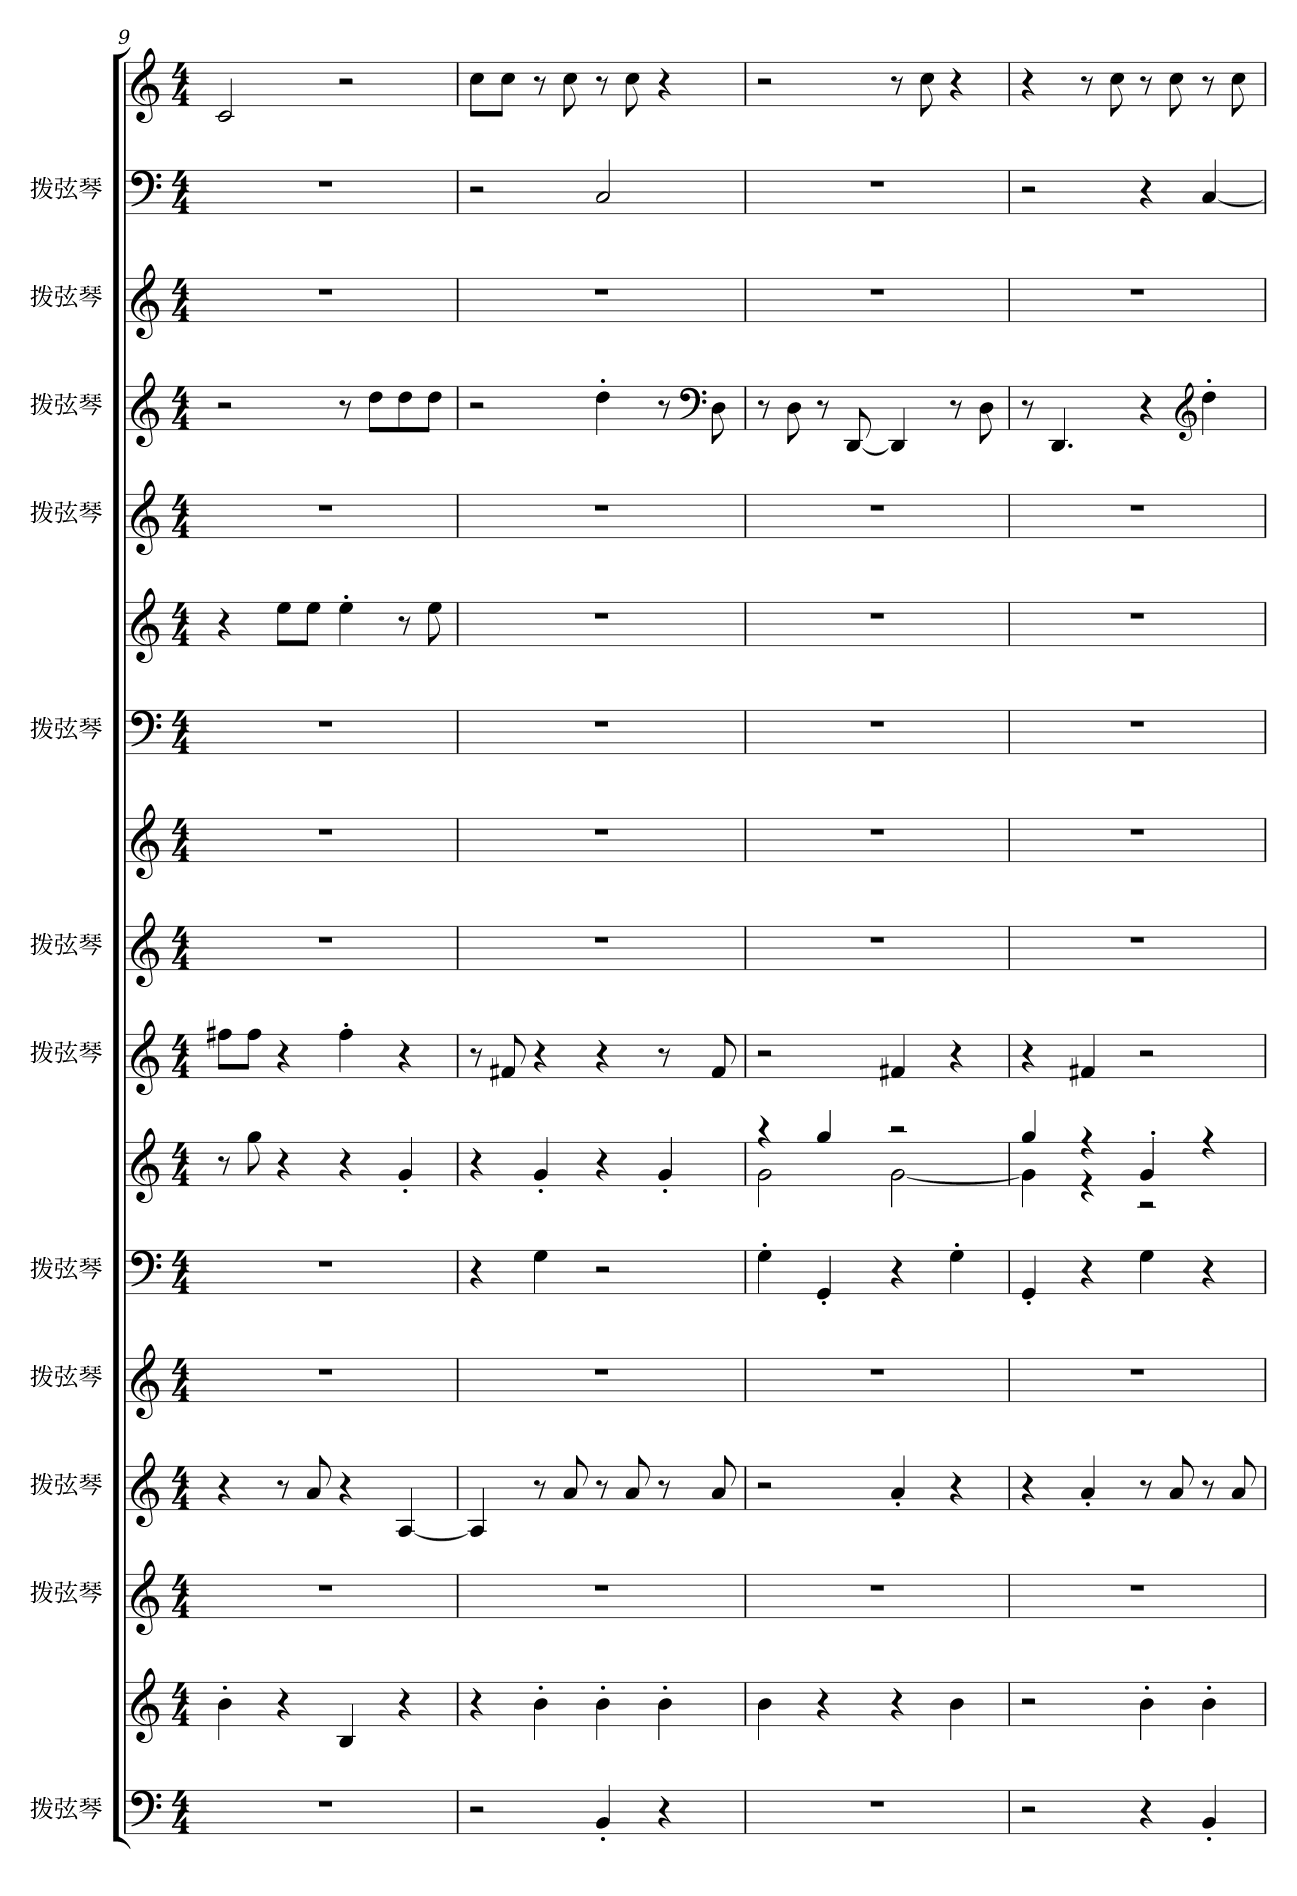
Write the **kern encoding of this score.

**kern	**kern	**kern	**kern	**kern	**kern	**kern	**kern	**kern	**kern	**kern	**kern	**kern	**kern	**kern	**kern	**kern
*part12	*part12	*part11	*part10	*part9	*part8	*part8	*part7	*part6	*part6	*part5	*part5	*part4	*part3	*part2	*part1	*part1
*staff17	*staff16	*staff15	*staff14	*staff13	*staff12	*staff11	*staff10	*staff9	*staff8	*staff7	*staff6	*staff5	*staff4	*staff3	*staff2	*staff1
*I"拨弦琴	*	*I"拨弦琴	*I"拨弦琴	*I"拨弦琴	*I"拨弦琴	*	*I"拨弦琴	*I"拨弦琴	*	*I"拨弦琴	*	*I"拨弦琴	*I"拨弦琴	*I"拨弦琴	*I"拨弦琴	*
*clefF4	*clefG2	*clefG2	*clefG2	*clefG2	*clefF4	*clefG2	*clefG2	*clefG2	*clefG2	*clefF4	*clefG2	*clefG2	*clefG2	*clefG2	*clefF4	*clefG2
*k[]	*k[]	*k[]	*k[]	*k[]	*k[]	*k[]	*k[]	*k[]	*k[]	*k[]	*k[]	*k[]	*k[]	*k[]	*k[]	*k[]
*M4/4	*M4/4	*M4/4	*M4/4	*M4/4	*M4/4	*M4/4	*M4/4	*M4/4	*M4/4	*M4/4	*M4/4	*M4/4	*M4/4	*M4/4	*M4/4	*M4/4
=9	=9	=9	=9	=9	=9	=9	=9	=9	=9	=9	=9	=9	=9	=9	=9	=9
1r	4b'\	1r	4r	1r	1r	8r	8ff#X\L	1r	1r	1r	4r	1r	2r	1r	1r	2c/
.	.	.	.	.	.	8gg\	8ff#\J	.	.	.	.	.	.	.	.	.
.	4r	.	8r	.	.	4r	4r	.	.	.	8ee\L	.	.	.	.	.
.	.	.	8a/	.	.	.	.	.	.	.	8ee\J	.	.	.	.	.
.	4B/	.	4r	.	.	4r	4ff#'\	.	.	.	4ee'\	.	8r	.	.	2r
.	.	.	.	.	.	.	.	.	.	.	.	.	8dd\L	.	.	.
.	4r	.	[4A/	.	.	4g'/	4r	.	.	.	8r	.	8dd\	.	.	.
.	.	.	.	.	.	.	.	.	.	.	8ee\	.	8dd\J	.	.	.
=10	=10	=10	=10	=10	=10	=10	=10	=10	=10	=10	=10	=10	=10	=10	=10	=10
2r	4r	1r	4A/]	1r	4r	4r	8r	1r	1r	1r	1r	1r	2r	1r	2r	8cc\L
.	.	.	.	.	.	.	8f#X/	.	.	.	.	.	.	.	.	8cc\J
.	4b'\	.	8r	.	4G\	4g'/	4r	.	.	.	.	.	.	.	.	8r
.	.	.	8a/	.	.	.	.	.	.	.	.	.	.	.	.	8cc\
4BB'/	4b'\	.	8r	.	2r	4r	4r	.	.	.	.	.	4dd'\	.	2C/	8r
.	.	.	8a/	.	.	.	.	.	.	.	.	.	.	.	.	8cc\
4r	4b'\	.	8r	.	.	4g'/	8r	.	.	.	.	.	8r	.	.	4r
*	*	*	*	*	*	*	*	*	*	*	*	*	*clefF4	*	*	*
.	.	.	8a/	.	.	.	8f#/	.	.	.	.	.	8D\	.	.	.
=11	=11	=11	=11	=11	=11	=11	=11	=11	=11	=11	=11	=11	=11	=11	=11	=11
*	*	*	*	*	*	*^	*	*	*	*	*	*	*	*	*	*
1r	4b\	1r	2r	1r	4G'\	4r	2g\	2r	1r	1r	1r	1r	1r	8r	1r	1r	2r
.	.	.	.	.	.	.	.	.	.	.	.	.	.	8D\	.	.	.
.	4r	.	.	.	4GG'/	4gg/	.	.	.	.	.	.	.	8r	.	.	.
.	.	.	.	.	.	.	.	.	.	.	.	.	.	[8DD/	.	.	.
.	4r	.	4a'/	.	4r	2r	[2g\	4f#X/	.	.	.	.	.	4DD/]	.	.	8r
.	.	.	.	.	.	.	.	.	.	.	.	.	.	.	.	.	8cc\
.	4b\	.	4r	.	4G'\	.	.	4r	.	.	.	.	.	8r	.	.	4r
.	.	.	.	.	.	.	.	.	.	.	.	.	.	8D\	.	.	.
!!LO:PB:g=z
=12	=12	=12	=12	=12	=12	=12	=12	=12	=12	=12	=12	=12	=12	=12	=12	=12	=12
2r	2r	1r	4r	1r	4GG'/	4gg/	4g\]	4r	1r	1r	1r	1r	1r	8r	1r	2r	4r
.	.	.	.	.	.	.	.	.	.	.	.	.	.	4.DD/	.	.	.
.	.	.	4a'/	.	4r	4r	4r	4f#X/	.	.	.	.	.	.	.	.	8r
.	.	.	.	.	.	.	.	.	.	.	.	.	.	.	.	.	8cc\
4r	4b'\	.	8r	.	4G\	4g'/	2r	2r	.	.	.	.	.	4r	.	4r	8r
.	.	.	8a/	.	.	.	.	.	.	.	.	.	.	.	.	.	8cc\
*	*	*	*	*	*	*	*	*	*	*	*	*	*	*clefG2	*	*	*
4BB'/	4b'\	.	8r	.	4r	4r	.	.	.	.	.	.	.	4dd'\	.	[4C/	8r
.	.	.	8a/	.	.	.	.	.	.	.	.	.	.	.	.	.	8cc\
*	*	*	*	*	*	*v	*v	*	*	*	*	*	*	*	*	*	*
=	=	=	=	=	=	=	=	=	=	=	=	=	=	=	=	=
*-	*-	*-	*-	*-	*-	*-	*-	*-	*-	*-	*-	*-	*-	*-	*-	*-
